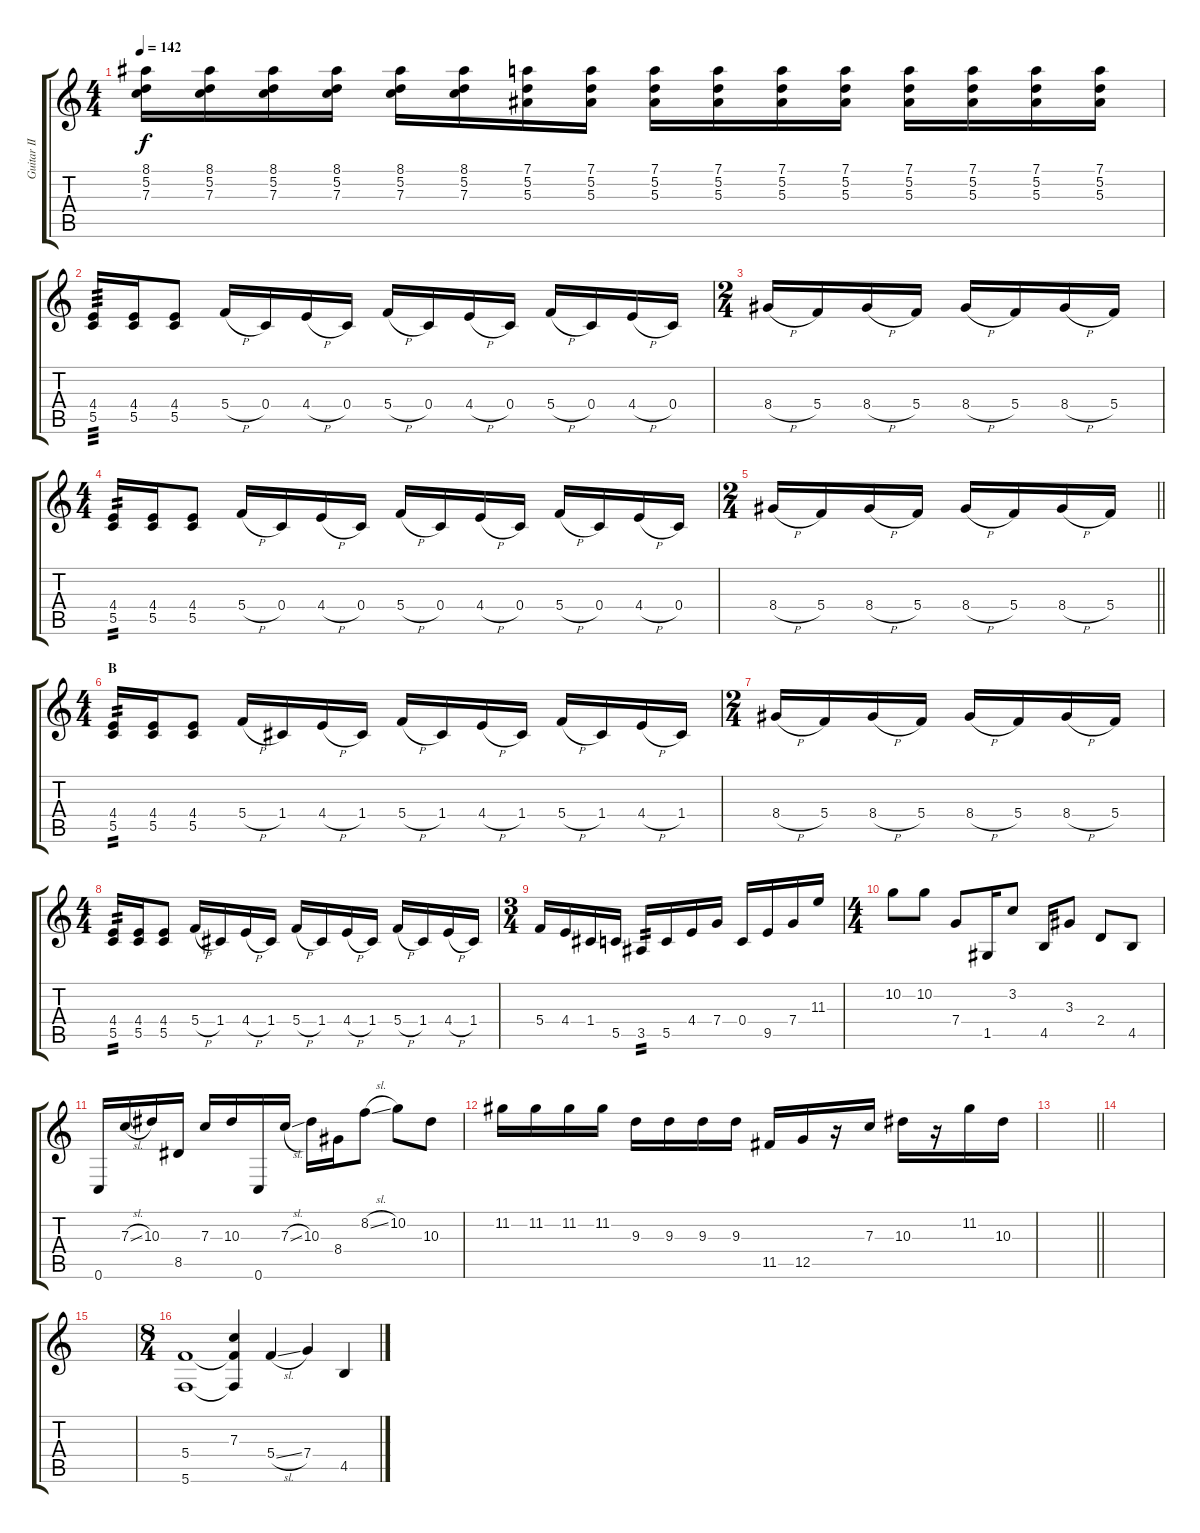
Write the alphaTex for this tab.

\track ("Guitar II" "Guitar II") {instrument distortionguitar}
\staff {score tabs}
\tuning (D4 A3 F3 C3 G2 C2) {hide}
\ts (4 4)
\tempo 142
\clef g2
\ks c
(8.1 5.2 7.3).16{dy f} (8.1 5.2 7.3).16 (8.1 5.2 7.3).16 (8.1 5.2 7.3).16 (8.1 5.2 7.3).16 (8.1 5.2 7.3).16 (7.1 5.2 5.3).16 (7.1 5.2 5.3).16 (7.1 5.2 5.3).16 (7.1 5.2 5.3).16 (7.1 5.2 5.3).16 (7.1 5.2 5.3).16 (7.1 5.2 5.3).16 (7.1 5.2 5.3).16 (7.1 5.2 5.3).16 (7.1 5.2 5.3).16 |
(4.4 5.5).16{tp 3 balance 4} (4.4 5.5).16 (4.4 5.5).8 5.4{h}.16 0.4.16 4.4{h}.16 0.4.16 5.4{h}.16 0.4.16 4.4{h}.16 0.4.16 5.4{h}.16 0.4.16 4.4{h}.16 0.4.16 |
\ts (2 4)
8.4{h}.16 5.4.16 8.4{h}.16 5.4.16 8.4{h}.16 5.4.16 8.4{h}.16 5.4.16 |
\ts (4 4)
(4.4 5.5).16{tp 2} (4.4 5.5).16 (4.4 5.5).8 5.4{h}.16 0.4.16 4.4{h}.16 0.4.16 5.4{h}.16 0.4.16 4.4{h}.16 0.4.16 5.4{h}.16 0.4.16 4.4{h}.16 0.4.16 |
\ts (2 4)
\barLineRight lightlight
8.4{h}.16 5.4.16 8.4{h}.16 5.4.16 8.4{h}.16 5.4.16 8.4{h}.16 5.4.16 |
\ts (4 4)
\section ("" "B")
(4.4 5.5).16{tp 2} (4.4 5.5).16 (4.4 5.5).8 5.4{h}.16 1.4.16 4.4{h}.16 1.4.16 5.4{h}.16 1.4.16 4.4{h}.16 1.4.16 5.4{h}.16 1.4.16 4.4{h}.16 1.4.16 |
\ts (2 4)
8.4{h}.16 5.4.16 8.4{h}.16 5.4.16 8.4{h}.16 5.4.16 8.4{h}.16 5.4.16 |
\ts (4 4)
(4.4 5.5).16{tp 2} (4.4 5.5).16 (4.4 5.5).8 5.4{h}.16 1.4.16 4.4{h}.16 1.4.16 5.4{h}.16 1.4.16 4.4{h}.16 1.4.16 5.4{h}.16 1.4.16 4.4{h}.16 1.4.16 |
\ts (3 4)
5.4.16 4.4.16 1.4.16 5.5.16 3.5.16{tp 2} 5.5.16 4.4.16 7.4.16 0.4.16 9.5.16 7.4.16 11.3.16 |
\ts (4 4)
10.2.8 10.2.8 7.4.8 1.5.16 3.2.8 4.5.16 3.3.8 2.4.8 4.5.8 |
0.6.16 7.3{sl}.16 10.3.16 8.5.16 7.3.16 10.3.16 0.6.16 7.3{sl}.16 10.3.16 8.4.16 8.2{sl}.8 10.2.8 10.3.8 |
11.2.16 11.2.16 11.2.16 11.2.16 9.3.16 9.3.16 9.3.16 9.3.16 11.5.16 12.5.16 r.16 7.3.16 10.3.16 r.16 11.2.16 10.3.16 |
\barLineRight lightlight
|
|
|
\ts (8 4)
(5.4 5.6).1{balance 8} (7.3 5.4{t} 5.6{t}).4 5.4{sl}.4 7.4.4 4.5.4
